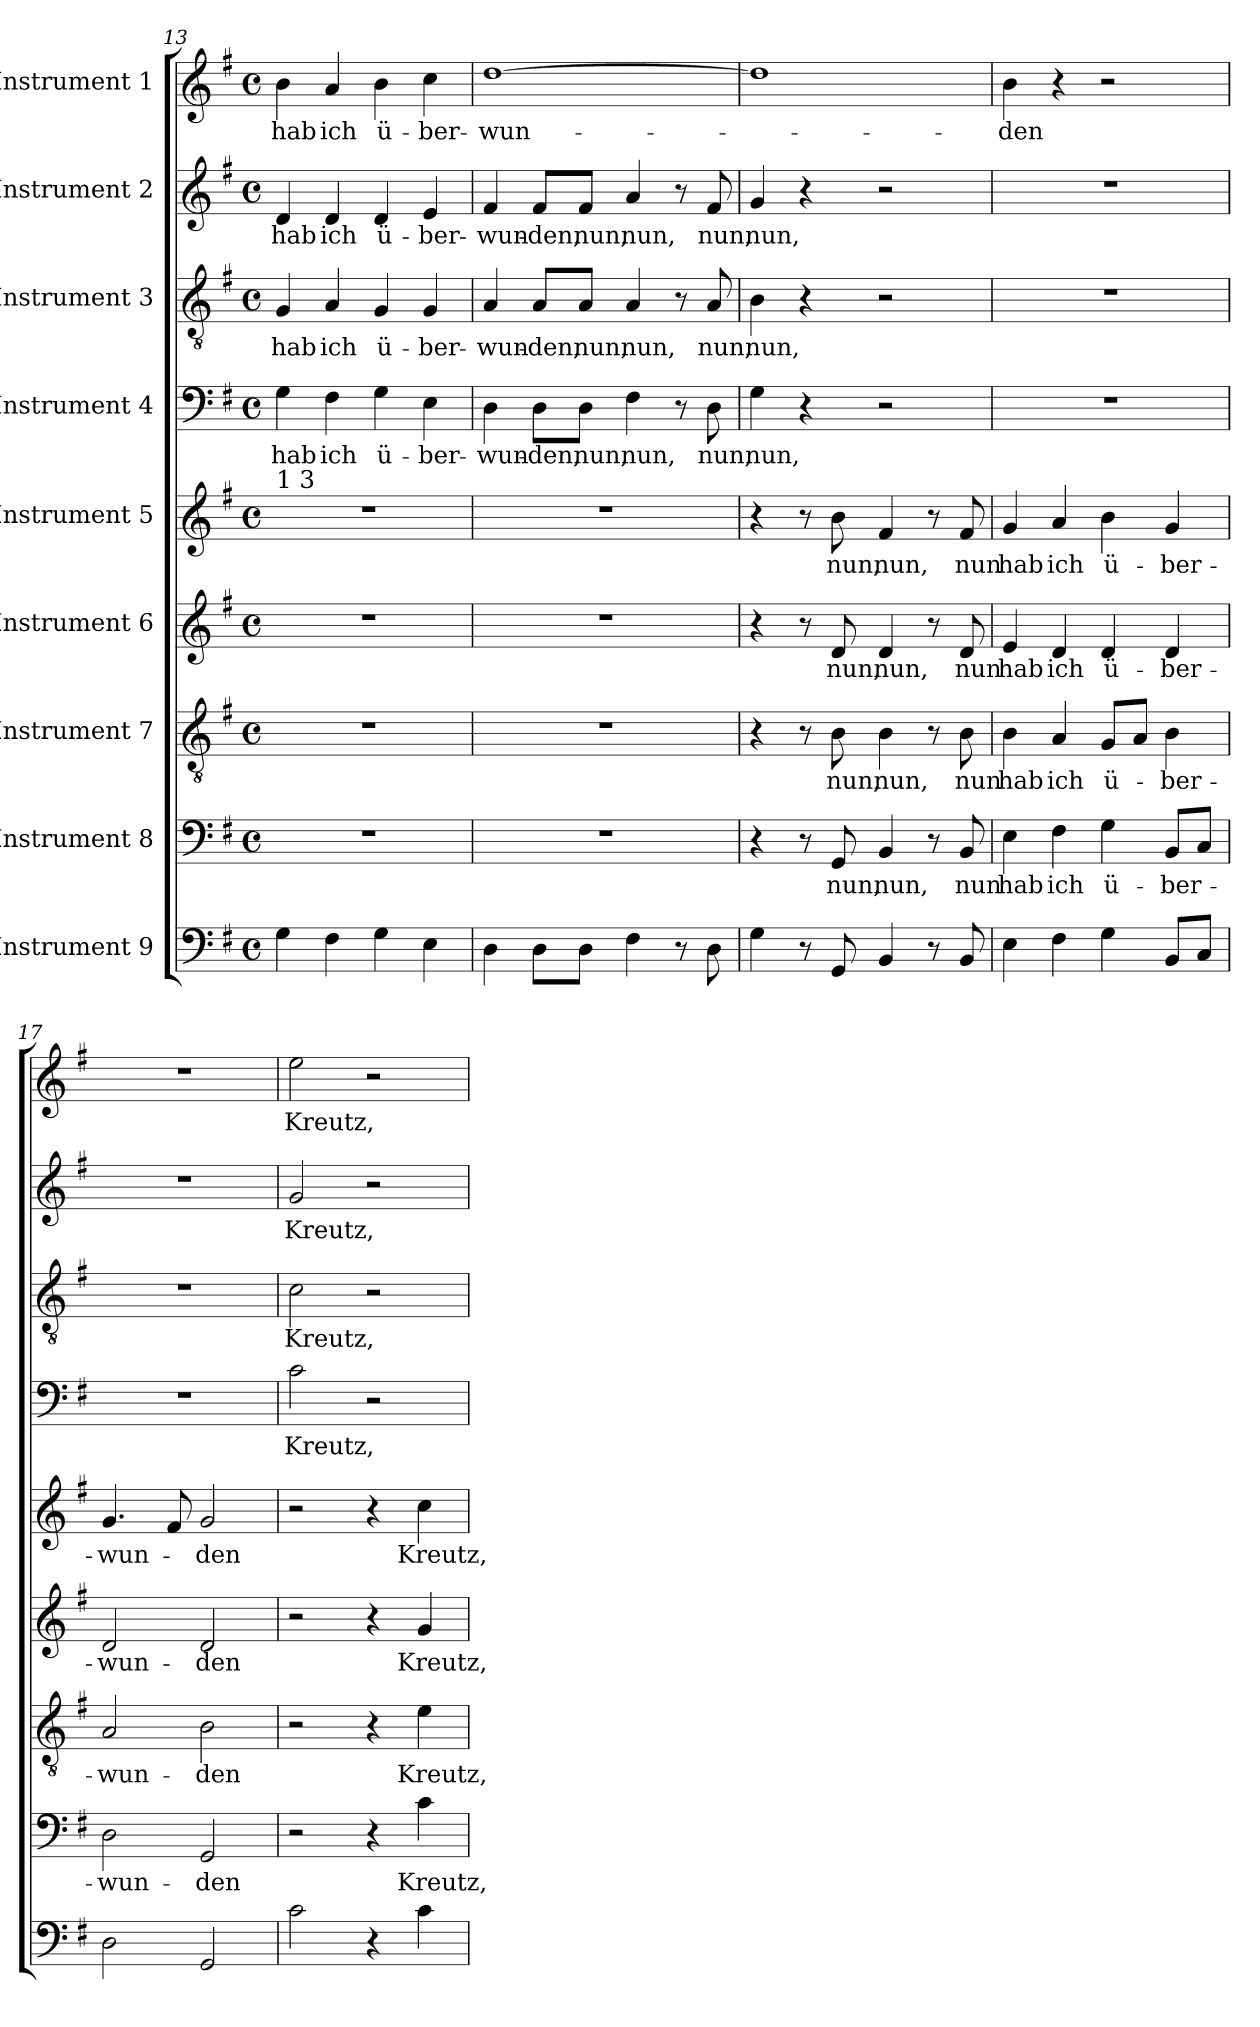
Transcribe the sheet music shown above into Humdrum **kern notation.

**kern	**kern	**text	**kern	**text	**kern	**text	**kern	**text	**kern	**text	**kern	**text	**kern	**text	**kern	**text
*part9	*part8	*part8	*part7	*part7	*part6	*part6	*part5	*part5	*part4	*part4	*part3	*part3	*part2	*part2	*part1	*part1
*staff9	*staff8	*staff8	*staff7	*staff7	*staff6	*staff6	*staff5	*staff5	*staff4	*staff4	*staff3	*staff3	*staff2	*staff2	*staff1	*staff1
*I"Instrument 9	*I"Instrument 8	*	*I"Instrument 7	*	*I"Instrument 6	*	*I"Instrument 5	*	*I"Instrument 4	*	*I"Instrument 3	*	*I"Instrument 2	*	*I"Instrument 1	*
!!LO:PB:g=z
*clefF4	*clefF4	*	*clefGv2	*	*clefG2	*	*clefG2	*	*clefF4	*	*clefGv2	*	*clefG2	*	*clefG2	*
*k[f#]	*k[f#]	*	*k[f#]	*	*k[f#]	*	*k[f#]	*	*k[f#]	*	*k[f#]	*	*k[f#]	*	*k[f#]	*
*G:	*G:	*	*G:	*	*G:	*	*G:	*	*G:	*	*G:	*	*G:	*	*G:	*
*M4/4	*M4/4	*	*M4/4	*	*M4/4	*	*M4/4	*	*M4/4	*	*M4/4	*	*M4/4	*	*M4/4	*
*met(c)	*met(c)	*	*met(c)	*	*met(c)	*	*met(c)	*	*met(c)	*	*met(c)	*	*met(c)	*	*met(c)	*
=13	=13	=13	=13	=13	=13	=13	=13	=13	=13	=13	=13	=13	=13	=13	=13	=13
!	!	!	!	!	!	!	!LO:TX:a:t=1 3	!	!	!	!	!	!	!	!	!
!	!	!	!	!	!	!	!	!	!	!LO:LY:b:cj	!	!LO:LY:b:cj	!	!LO:LY:b:cj	!	!LO:LY:b:cj
4G\	1r	.	1r	.	1r	.	1r	.	4G\	hab	4G/	hab	4d/	hab	4b\	hab
!	!	!	!	!	!	!	!	!	!	!LO:LY:b:cj	!	!LO:LY:b:cj	!	!LO:LY:b:cj	!	!LO:LY:b:cj
4F#\	.	.	.	.	.	.	.	.	4F#\	ich	4A/	ich	4d/	ich	4a/	ich
!	!	!	!	!	!	!	!	!	!	!LO:LY:b:cj	!	!LO:LY:b:cj	!	!LO:LY:b:cj	!	!LO:LY:b:cj
4G\	.	.	.	.	.	.	.	.	4G\	ü-	4G/	ü-	4d/	ü-	4b\	ü-
!	!	!	!	!	!	!	!	!	!	!LO:LY:b:cj	!	!LO:LY:b:cj	!	!LO:LY:b:cj	!	!LO:LY:b:cj
4E\	.	.	.	.	.	.	.	.	4E\	-ber-	4G/	-ber-	4e/	-ber-	4cc\	-ber-
=14	=14	=14	=14	=14	=14	=14	=14	=14	=14	=14	=14	=14	=14	=14	=14	=14
!	!	!	!	!	!	!	!	!	!	!LO:LY:b	!	!LO:LY:b	!	!LO:LY:b	!	!LO:LY:b:cj
4D\	1r	.	1r	.	1r	.	1r	.	4D\	-wun-	4A/	-wun-	4f#/	-wun-	[>1dd	-wun-
!	!	!	!	!	!	!	!	!	!	!LO:LY:b:rj	!	!LO:LY:b:rj	!	!LO:LY:b:rj	!	!
8D\L	.	.	.	.	.	.	.	.	8D\L	-den,	8A/L	-den,	8f#/L	-den,	.	.
!	!	!	!	!	!	!	!	!	!	!LO:LY:b:cj	!	!LO:LY:b:cj	!	!LO:LY:b:cj	!	!
8D\J	.	.	.	.	.	.	.	.	8D\J	nun,	8A/J	nun,	8f#/J	nun,	.	.
!	!	!	!	!	!	!	!	!	!	!LO:LY:b	!	!LO:LY:b	!	!LO:LY:b	!	!
4F#\	.	.	.	.	.	.	.	.	4F#\	nun,	4A/	nun,	4a/	nun,	.	.
8r	.	.	.	.	.	.	.	.	8r	.	8r	.	8r	.	.	.
!	!	!	!	!	!	!	!	!	!	!LO:LY:b:cj	!	!LO:LY:b:cj	!	!LO:LY:b:cj	!	!
8D\	.	.	.	.	.	.	.	.	8D\	nun,	8A/	nun,	8f#/	nun,	.	.
=15	=15	=15	=15	=15	=15	=15	=15	=15	=15	=15	=15	=15	=15	=15	=15	=15
!	!	!	!	!	!	!	!	!	!	!LO:LY:b:cj	!	!LO:LY:b:cj	!	!LO:LY:b:cj	!	!
4G\	4r	.	4r	.	4r	.	4r	.	4G\	nun,	4B\	nun,	4g/	nun,	1dd]	.
8r	8r	.	8r	.	8r	.	8r	.	4r	.	4r	.	4r	.	.	.
!	!	!LO:LY:b:cj	!	!LO:LY:b:cj	!	!LO:LY:b:cj	!	!LO:LY:b:cj	!	!	!	!	!	!	!	!
8GG/	8GG/	nun,	8B\	nun,	8d/	nun,	8b\	nun,	.	.	.	.	.	.	.	.
!	!	!LO:LY:b:cj	!	!LO:LY:b:cj	!	!LO:LY:b:cj	!	!LO:LY:b:cj	!	!	!	!	!	!	!	!
4BB/	4BB/	nun,	4B\	nun,	4d/	nun,	4f#/	nun,	2r	.	2r	.	2r	.	.	.
8r	8r	.	8r	.	8r	.	8r	.	.	.	.	.	.	.	.	.
!	!	!LO:LY:b:cj	!	!LO:LY:b:cj	!	!LO:LY:b:cj	!	!LO:LY:b:cj	!	!	!	!	!	!	!	!
8BB/	8BB/	nun	8B\	nun	8d/	nun	8f#/	nun	.	.	.	.	.	.	.	.
=16	=16	=16	=16	=16	=16	=16	=16	=16	=16	=16	=16	=16	=16	=16	=16	=16
!	!	!LO:LY:b:cj	!	!LO:LY:b:cj	!	!LO:LY:b:cj	!	!LO:LY:b:cj	!	!	!	!	!	!	!	!LO:LY:b:cj
4E\	4E\	hab	4B\	hab	4e/	hab	4g/	hab	1r	.	1r	.	1r	.	4b\	-den
!	!	!LO:LY:b:cj	!	!LO:LY:b:cj	!	!LO:LY:b:cj	!	!LO:LY:b:cj	!	!	!	!	!	!	!	!
4F#\	4F#\	ich	4A/	ich	4d/	ich	4a/	ich	.	.	.	.	.	.	4r	.
!	!	!LO:LY:b:cj	!	!LO:LY:b:cj	!	!LO:LY:b:cj	!	!LO:LY:b:cj	!	!	!	!	!	!	!	!
4G\	4G\	ü-	8G/L	ü-	4d/	ü-	4b\	ü-	.	.	.	.	.	.	2r	.
.	.	.	8A/J	.	.	.	.	.	.	.	.	.	.	.	.	.
!	!	!LO:LY:b:cj	!	!LO:LY:b:cj	!	!LO:LY:b:cj	!	!LO:LY:b:cj	!	!	!	!	!	!	!	!
8BB/L	8BB/L	-ber-	4B\	-ber-	4d/	-ber-	4g/	-ber-	.	.	.	.	.	.	.	.
8C/J	8C/J	.	.	.	.	.	.	.	.	.	.	.	.	.	.	.
=17	=17	=17	=17	=17	=17	=17	=17	=17	=17	=17	=17	=17	=17	=17	=17	=17
!	!	!LO:LY:b:cj	!	!LO:LY:b:cj	!	!LO:LY:b:cj	!	!LO:LY:b:cj	!	!	!	!	!	!	!	!
2D\	2D\	-wun-	2A/	-wun-	2d/	-wun-	4.g/	-wun-	1r	.	1r	.	1r	.	1r	.
.	.	.	.	.	.	.	8f#/	.	.	.	.	.	.	.	.	.
!	!	!LO:LY:b:cj	!	!LO:LY:b:cj	!	!LO:LY:b:cj	!	!LO:LY:b:cj	!	!	!	!	!	!	!	!
2GG/	2GG/	-den	2B\	-den	2d/	-den	2g/	-den	.	.	.	.	.	.	.	.
=18	=18	=18	=18	=18	=18	=18	=18	=18	=18	=18	=18	=18	=18	=18	=18	=18
!	!	!	!	!	!	!	!	!	!	!LO:LY:b:cj	!	!LO:LY:b	!	!LO:LY:b	!	!LO:LY:b
2c\	2r	.	2r	.	2r	.	2r	.	2c\	Kreutz,	2c\	Kreutz,	2g/	Kreutz,	2ee\	Kreutz,
4r	4r	.	4r	.	4r	.	4r	.	2r	.	2r	.	2r	.	2r	.
!	!	!LO:LY:b:cj	!	!LO:LY:b:cj	!	!LO:LY:b:cj	!	!LO:LY:b:cj	!	!	!	!	!	!	!	!
4c\	4c\	Kreutz,	4e\	Kreutz,	4g/	Kreutz,	4cc\	Kreutz,	.	.	.	.	.	.	.	.
=	=	=	=	=	=	=	=	=	=	=	=	=	=	=	=	=
*-	*-	*-	*-	*-	*-	*-	*-	*-	*-	*-	*-	*-	*-	*-	*-	*-
